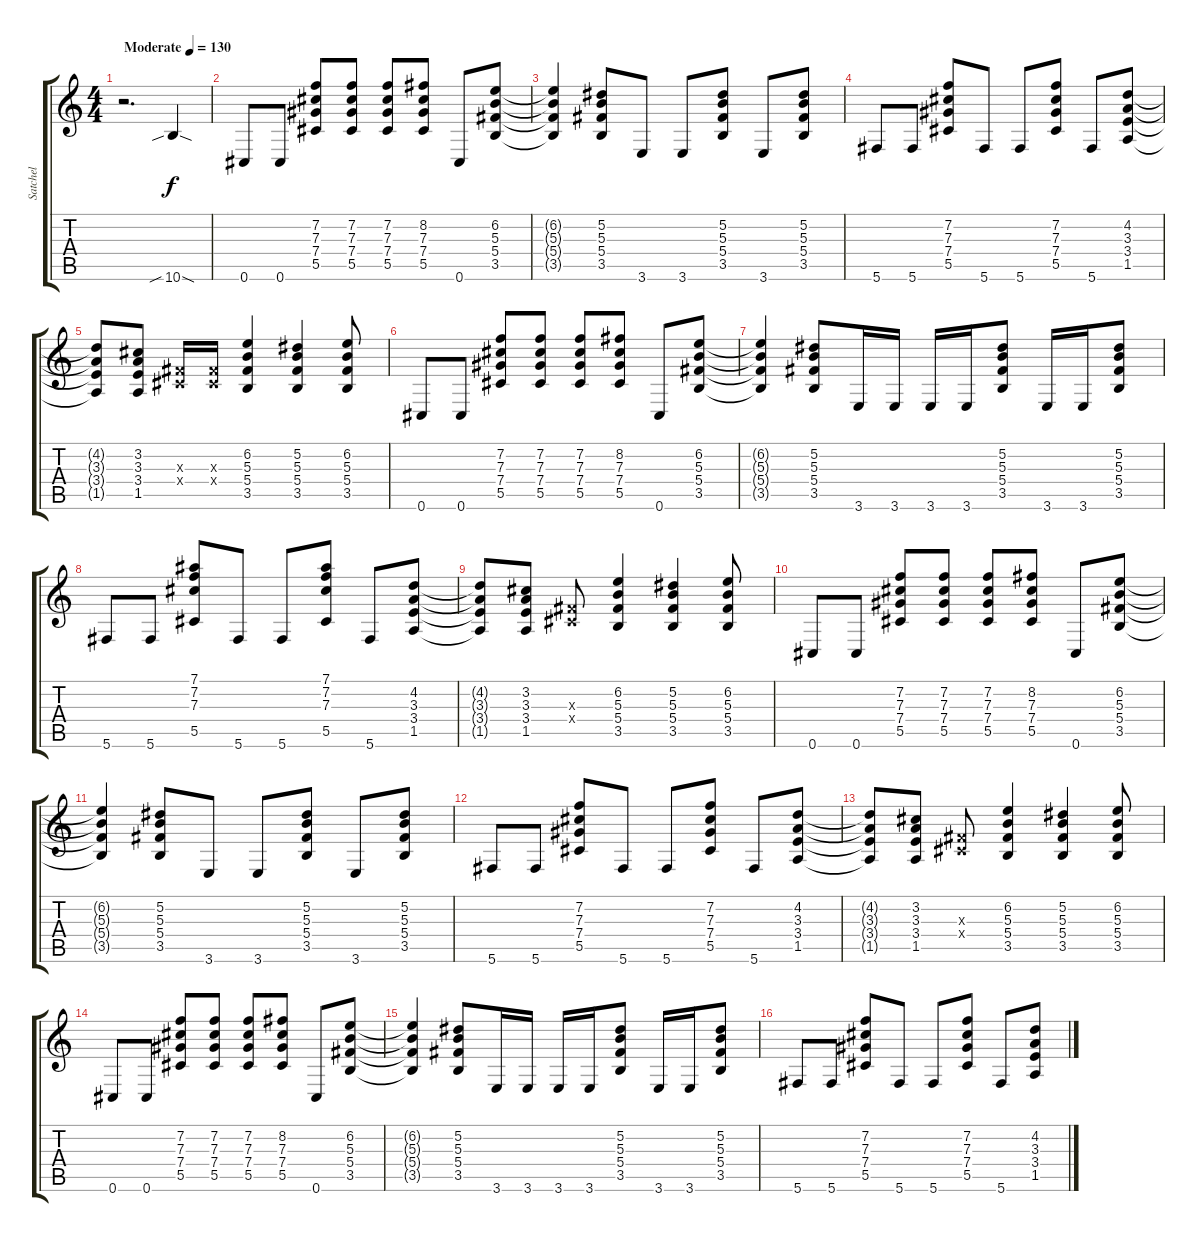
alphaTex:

\track ("Satchel" "Satchel") {instrument distortionguitar}
\staff {score tabs}
\tuning (Eb4 Bb3 Gb3 Db3 Ab2 Db2) {hide}
\ts (4 4)
\tempo (130 "Moderate")
\clef g2
\ks c
r.2{d dy f instrument distortionguitar} 10.6{sib sod}.4 |
0.6.8 0.6.8 (7.2 7.3 7.4 5.5).8 (7.2 7.3 7.4 5.5).8 (7.2 7.3 7.4 5.5).8 (8.2 7.3 7.4 5.5).8 0.6.8 (6.2 5.3 5.4 3.5).8 |
(6.2{t} 5.3{t} 5.4{t} 3.5{t}).4 (5.2 5.3 5.4 3.5).8 3.6.8 3.6.8 (5.2 5.3 5.4 3.5).8 3.6.8 (5.2 5.3 5.4 3.5).8 |
5.6.8 5.6.8 (7.2 7.3 7.4 5.5).8 5.6.8 5.6.8 (7.2 7.3 7.4 5.5).8 5.6.8 (4.2 3.3 3.4 1.5).8 |
(4.2{t} 3.3{t} 3.4{t} 1.5{t}).8 (3.2 3.3 3.4 1.5).8 (0.3{x} 0.4{x}).16 (0.3{x} 0.4{x}).16 (6.2 5.3 5.4 3.5).4 (5.2 5.3 5.4 3.5).4 (6.2 5.3 5.4 3.5).8 |
0.6.8 0.6.8 (7.2 7.3 7.4 5.5).8 (7.2 7.3 7.4 5.5).8 (7.2 7.3 7.4 5.5).8 (8.2 7.3 7.4 5.5).8 0.6.8 (6.2 5.3 5.4 3.5).8 |
(6.2{t} 5.3{t} 5.4{t} 3.5{t}).4 (5.2 5.3 5.4 3.5).8 3.6.16 3.6.16 3.6.16 3.6.16 (5.2 5.3 5.4 3.5).8 3.6.16 3.6.16 (5.2 5.3 5.4 3.5).8 |
5.6.8 5.6.8 (7.1 7.2 7.3 5.5).8 5.6.8 5.6.8 (7.1 7.2 7.3 5.5).8 5.6.8 (4.2 3.3 3.4 1.5).8 |
(4.2{t} 3.3{t} 3.4{t} 1.5{t}).8 (3.2 3.3 3.4 1.5).8 (0.3{x} 0.4{x}).8 (6.2 5.3 5.4 3.5).4 (5.2 5.3 5.4 3.5).4 (6.2 5.3 5.4 3.5).8 |
0.6.8 0.6.8 (7.2 7.3 7.4 5.5).8 (7.2 7.3 7.4 5.5).8 (7.2 7.3 7.4 5.5).8 (8.2 7.3 7.4 5.5).8 0.6.8 (6.2 5.3 5.4 3.5).8 |
(6.2{t} 5.3{t} 5.4{t} 3.5{t}).4 (5.2 5.3 5.4 3.5).8 3.6.8 3.6.8 (5.2 5.3 5.4 3.5).8 3.6.8 (5.2 5.3 5.4 3.5).8 |
5.6.8 5.6.8 (7.2 7.3 7.4 5.5).8 5.6.8 5.6.8 (7.2 7.3 7.4 5.5).8 5.6.8 (4.2 3.3 3.4 1.5).8 |
(4.2{t} 3.3{t} 3.4{t} 1.5{t}).8 (3.2 3.3 3.4 1.5).8 (0.3{x} 0.4{x}).8 (6.2 5.3 5.4 3.5).4 (5.2 5.3 5.4 3.5).4 (6.2 5.3 5.4 3.5).8 |
0.6.8 0.6.8 (7.2 7.3 7.4 5.5).8 (7.2 7.3 7.4 5.5).8 (7.2 7.3 7.4 5.5).8 (8.2 7.3 7.4 5.5).8 0.6.8 (6.2 5.3 5.4 3.5).8 |
(6.2{t} 5.3{t} 5.4{t} 3.5{t}).4 (5.2 5.3 5.4 3.5).8 3.6.16 3.6.16 3.6.16 3.6.16 (5.2 5.3 5.4 3.5).8 3.6.16 3.6.16 (5.2 5.3 5.4 3.5).8 |
5.6.8 5.6.8 (7.2 7.3 7.4 5.5).8 5.6.8 5.6.8 (7.2 7.3 7.4 5.5).8 5.6.8 (4.2 3.3 3.4 1.5).8
